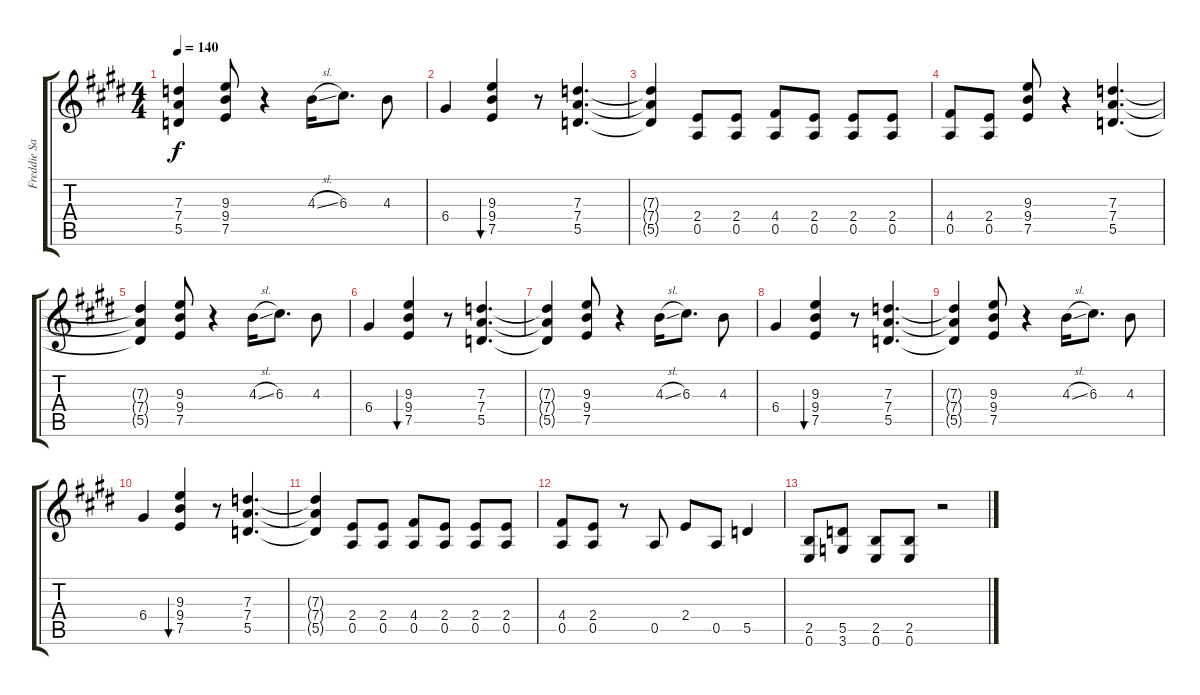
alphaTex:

\track ("Freddie Salem Guitar" "Freddie Sa") {instrument overdrivenguitar}
\staff {score tabs}
\tuning (E4 B3 G3 D3 A2 E2) {hide}
\ts (4 4)
\tempo 140
\clef g2
\ks e
(7.3{t} 7.4{t} 5.5{t}).4{dy f} (9.3 9.4 7.5).8 r.4 4.3{sl}.16 6.3.8{d} 4.3.8 |
6.4.4 (9.3 9.4 7.5).4{bu 60} r.8 (7.3 7.4 5.5).4{d} |
(7.3{t} 7.4{t} 5.5{t}).4 (2.4 0.5).8 (2.4 0.5).8 (4.4 0.5).8 (2.4 0.5).8 (2.4 0.5).8 (2.4 0.5).8 |
(4.4 0.5).8 (2.4 0.5).8 (9.3 9.4 7.5).8 r.4 (7.3 7.4 5.5).4{d} |
(7.3{t} 7.4{t} 5.5{t}).4 (9.3 9.4 7.5).8 r.4 4.3{sl}.16 6.3.8{d} 4.3.8 |
6.4.4 (9.3 9.4 7.5).4{bu 60} r.8 (7.3 7.4 5.5).4{d} |
(7.3{t} 7.4{t} 5.5{t}).4 (9.3 9.4 7.5).8 r.4 4.3{sl}.16 6.3.8{d} 4.3.8 |
6.4.4 (9.3 9.4 7.5).4{bu 60} r.8 (7.3 7.4 5.5).4{d} |
(7.3{t} 7.4{t} 5.5{t}).4 (9.3 9.4 7.5).8 r.4 4.3{sl}.16 6.3.8{d} 4.3.8 |
6.4.4 (9.3 9.4 7.5).4{bu 60} r.8 (7.3 7.4 5.5).4{d} |
(7.3{t} 7.4{t} 5.5{t}).4 (2.4 0.5).8 (2.4 0.5).8 (4.4 0.5).8 (2.4 0.5).8 (2.4 0.5).8 (2.4 0.5).8 |
(4.4 0.5).8 (2.4 0.5).8 r.8 0.5.8 2.4.8 0.5.8 5.5.4 |
(2.5 0.6).8 (5.5 3.6).8 (2.5 0.6).8 (2.5 0.6).8 r.2
